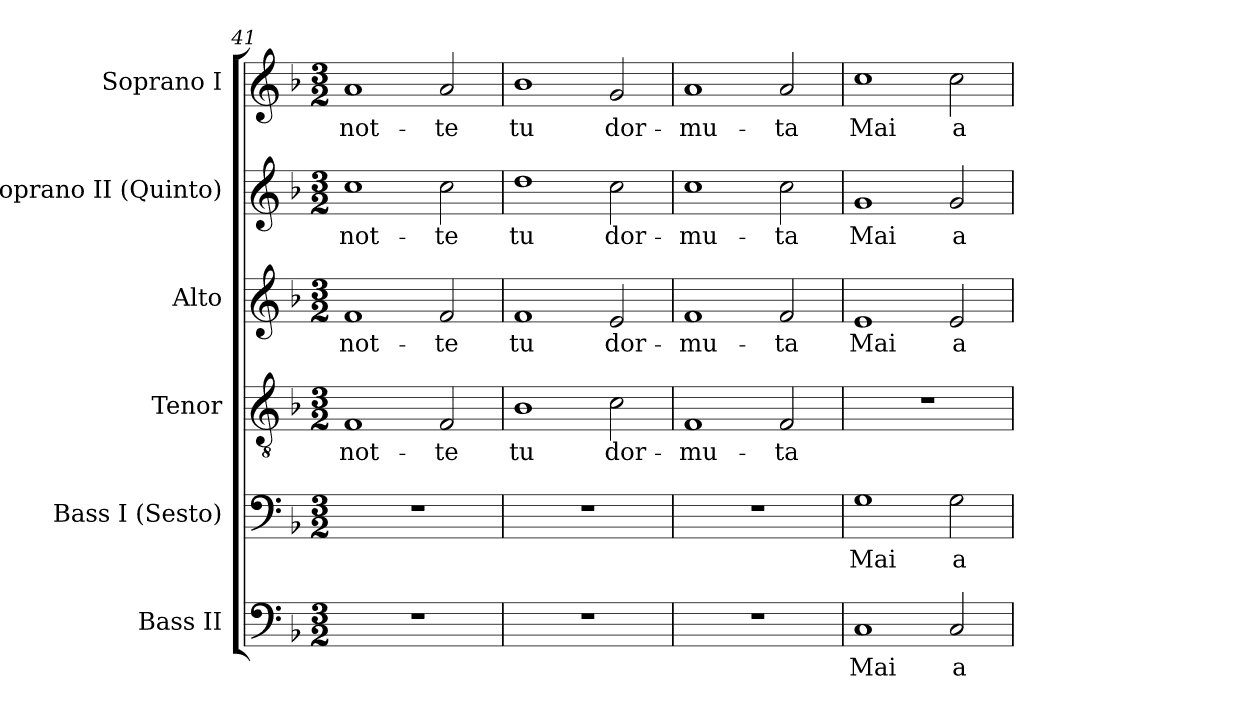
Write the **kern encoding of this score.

**kern	**text	**kern	**text	**kern	**text	**kern	**text	**kern	**text	**kern	**text
*part6	*part6	*part5	*part5	*part4	*part4	*part3	*part3	*part2	*part2	*part1	*part1
*staff6	*staff6	*staff5	*staff5	*staff4	*staff4	*staff3	*staff3	*staff2	*staff2	*staff1	*staff1
*I"Bass II	*	*I"Bass I (Sesto)	*	*I"Tenor	*	*I"Alto	*	*I"Soprano II (Quinto)	*	*I"Soprano I	*
*I'B.	*	*I'B.	*	*I'T.	*	*I'A.	*	*I'S.	*	*I'S.	*
*clefF4	*	*clefF4	*	*clefGv2	*	*clefG2	*	*clefG2	*	*clefG2	*
*	*	*	*	*ITrd7c12	*	*	*	*	*	*	*
*k[b-]	*	*k[b-]	*	*k[b-]	*	*k[b-]	*	*k[b-]	*	*k[b-]	*
*F:	*	*F:	*	*F:	*	*F:	*	*F:	*	*F:	*
*M3/2	*	*M3/2	*	*M3/2	*	*M3/2	*	*M3/2	*	*M3/2	*
=41	=41	=41	=41	=41	=41	=41	=41	=41	=41	=41	=41
!LO:N:vis=1	!	!LO:N:vis=1	!	!	!	!	!	!	!	!	!
!	!	!	!	!	!LO:LY:b:color=#000000	!	!	!	!	!	!
!	!	!	!	!	!	!	!LO:LY:b:color=#000000	!	!	!	!
!	!	!	!	!	!	!	!	!	!LO:LY:b:color=#000000	!	!
!	!	!	!	!	!	!	!	!	!	!	!LO:LY:b:color=#000000
1.r	.	1.r	.	1FFi	not-	1fi	not-	1cci	not-	1ai	not-
!	!	!	!	!	!LO:LY:b:color=#000000	!	!	!	!	!	!
!	!	!	!	!	!	!	!LO:LY:b:color=#000000	!	!	!	!
!	!	!	!	!	!	!	!	!	!LO:LY:b:color=#000000	!	!
!	!	!	!	!	!	!	!	!	!	!	!LO:LY:b:color=#000000
.	.	.	.	2FFi/	-te	2fi/	-te	2cci\	-te	2ai/	-te
=42	=42	=42	=42	=42	=42	=42	=42	=42	=42	=42	=42
!LO:N:vis=1	!	!LO:N:vis=1	!	!	!	!	!	!	!	!	!
!	!	!	!	!	!LO:LY:b:color=#000000	!	!	!	!	!	!
!	!	!	!	!	!	!	!LO:LY:b:color=#000000	!	!	!	!
!	!	!	!	!	!	!	!	!	!LO:LY:b:color=#000000	!	!
!	!	!	!	!	!	!	!	!	!	!	!LO:LY:b:color=#000000
1.r	.	1.r	.	1BB-i	tu	1fi	tu	1ddi	tu	1b-i	tu
!	!	!	!	!	!LO:LY:b:color=#000000	!	!	!	!	!	!
!	!	!	!	!	!	!	!LO:LY:b:color=#000000	!	!	!	!
!	!	!	!	!	!	!	!	!	!LO:LY:b:color=#000000	!	!
!	!	!	!	!	!	!	!	!	!	!	!LO:LY:b:color=#000000
.	.	.	.	2Ci\	dor-	2ei/	dor-	2cci\	dor-	2gi/	dor-
=43	=43	=43	=43	=43	=43	=43	=43	=43	=43	=43	=43
!LO:N:vis=1	!	!LO:N:vis=1	!	!	!	!	!	!	!	!	!
!	!	!	!	!	!LO:LY:b:color=#000000	!	!	!	!	!	!
!	!	!	!	!	!	!	!LO:LY:b:color=#000000	!	!	!	!
!	!	!	!	!	!	!	!	!	!LO:LY:b:color=#000000	!	!
!	!	!	!	!	!	!	!	!	!	!	!LO:LY:b:color=#000000
1.r	.	1.r	.	1FFi	-mu-	1fi	-mu-	1cci	-mu-	1ai	-mu-
!	!	!	!	!	!LO:LY:b:color=#000000	!	!	!	!	!	!
!	!	!	!	!	!	!	!LO:LY:b:color=#000000	!	!	!	!
!	!	!	!	!	!	!	!	!	!LO:LY:b:color=#000000	!	!
!	!	!	!	!	!	!	!	!	!	!	!LO:LY:b:color=#000000
.	.	.	.	2FFi/	-ta	2fi/	-ta	2cci\	-ta	2ai/	-ta
!!LO:PB:g=z
=44	=44	=44	=44	=44	=44	=44	=44	=44	=44	=44	=44
!	!LO:LY:b:color=#000000	!	!	!	!	!	!	!	!	!	!
!	!	!	!LO:LY:b:color=#000000	!LO:N:vis=1	!	!	!	!	!	!	!
!	!	!	!	!	!	!	!LO:LY:b:color=#000000	!	!	!	!
!	!	!	!	!	!	!	!	!	!LO:LY:b:color=#000000	!	!
!	!	!	!	!	!	!	!	!	!	!	!LO:LY:b:color=#000000
1Ci	Mai	1Gi	Mai	1.r	.	1ei	Mai	1gi	Mai	1cci	Mai
!	!LO:LY:b:color=#000000	!	!	!	!	!	!	!	!	!	!
!	!	!	!LO:LY:b:color=#000000	!	!	!	!	!	!	!	!
!	!	!	!	!	!	!	!LO:LY:b:color=#000000	!	!	!	!
!	!	!	!	!	!	!	!	!	!LO:LY:b:color=#000000	!	!
!	!	!	!	!	!	!	!	!	!	!	!LO:LY:b:color=#000000
2Ci/	a	2Gi\	a	.	.	2ei/	a	2gi/	a	2cci\	a
=	=	=	=	=	=	=	=	=	=	=	=
*-	*-	*-	*-	*-	*-	*-	*-	*-	*-	*-	*-
